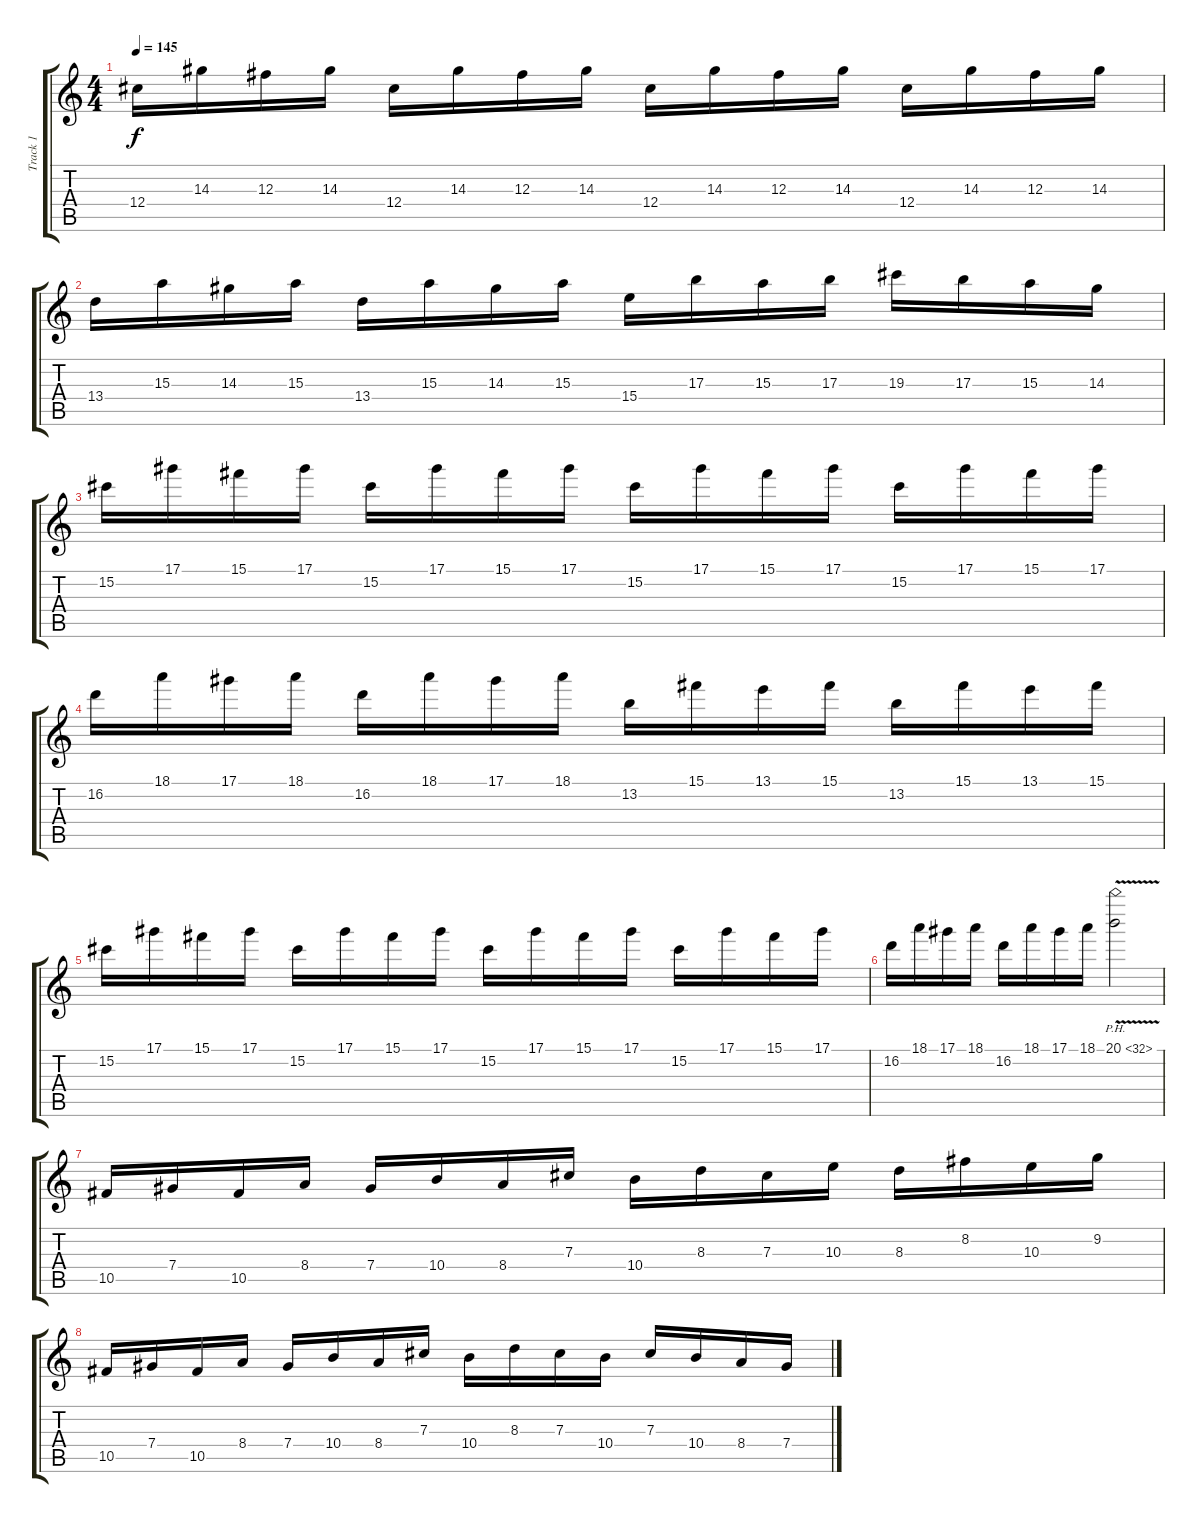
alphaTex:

\track ("Track 1" "Track 1") {instrument distortionguitar}
\staff {score tabs}
\tuning (Eb4 Bb3 Gb3 Db3 Ab2 Eb2) {hide}
\ts (4 4)
\tempo 145
\clef g2
\ks c
12.4.16{dy f} 14.3.16 12.3.16 14.3.16 12.4.16 14.3.16 12.3.16 14.3.16 12.4.16 14.3.16 12.3.16 14.3.16 12.4.16 14.3.16 12.3.16 14.3.16 |
13.4.16 15.3.16 14.3.16 15.3.16 13.4.16 15.3.16 14.3.16 15.3.16 15.4.16 17.3.16 15.3.16 17.3.16 19.3.16 17.3.16 15.3.16 14.3.16 |
15.2.16 17.1.16 15.1.16 17.1.16 15.2.16 17.1.16 15.1.16 17.1.16 15.2.16 17.1.16 15.1.16 17.1.16 15.2.16 17.1.16 15.1.16 17.1.16 |
16.2.16 18.1.16 17.1.16 18.1.16 16.2.16 18.1.16 17.1.16 18.1.16 13.2.16 15.1.16 13.1.16 15.1.16 13.2.16 15.1.16 13.1.16 15.1.16 |
15.2.16 17.1.16 15.1.16 17.1.16 15.2.16 17.1.16 15.1.16 17.1.16 15.2.16 17.1.16 15.1.16 17.1.16 15.2.16 17.1.16 15.1.16 17.1.16 |
16.2.16 18.1.16 17.1.16 18.1.16 16.2.16 18.1.16 17.1.16 18.1.16 20.1{ph 12 v}.2 |
10.5.16 7.4.16 10.5.16 8.4.16 7.4.16 10.4.16 8.4.16 7.3.16 10.4.16 8.3.16 7.3.16 10.3.16 8.3.16 8.2.16 10.3.16 9.2.16 |
10.5.16 7.4.16 10.5.16 8.4.16 7.4.16 10.4.16 8.4.16 7.3.16 10.4.16 8.3.16 7.3.16 10.4.16 7.3.16 10.4.16 8.4.16 7.4.16
